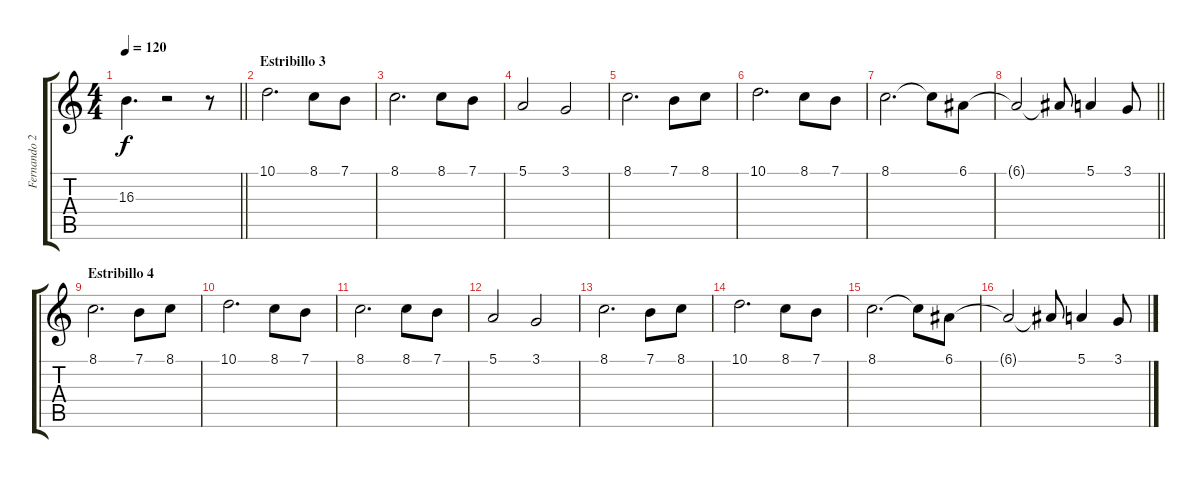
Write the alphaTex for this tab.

\track ("Fernando 2" "Fernando 2") {instrument stringensemble1}
\staff {score tabs}
\tuning (E4 B3 G3 D3 A2 E2) {hide}
\ts (4 4)
\tempo 120
\clef g2
\barLineRight lightlight
\ks c
16.3.4{d dy f} r.2 r.8 |
\section ("" "Estribillo 3")
10.1.2{d} 8.1.8 7.1.8 |
8.1.2{d} 8.1.8 7.1.8 |
5.1.2 3.1.2 |
8.1.2{d} 7.1.8 8.1.8 |
10.1.2{d} 8.1.8 7.1.8 |
8.1.2{d} 8.1{t}.8 6.1.8 |
\barLineRight lightlight
6.1{t}.2 6.1{t}.8 5.1.4 3.1.8 |
\section ("" "Estribillo 4")
8.1.2{d} 7.1.8 8.1.8 |
10.1.2{d} 8.1.8 7.1.8 |
8.1.2{d} 8.1.8 7.1.8 |
5.1.2 3.1.2 |
8.1.2{d} 7.1.8 8.1.8 |
10.1.2{d} 8.1.8 7.1.8 |
8.1.2{d} 8.1{t}.8 6.1.8 |
6.1{t}.2 6.1{t}.8 5.1.4 3.1.8
